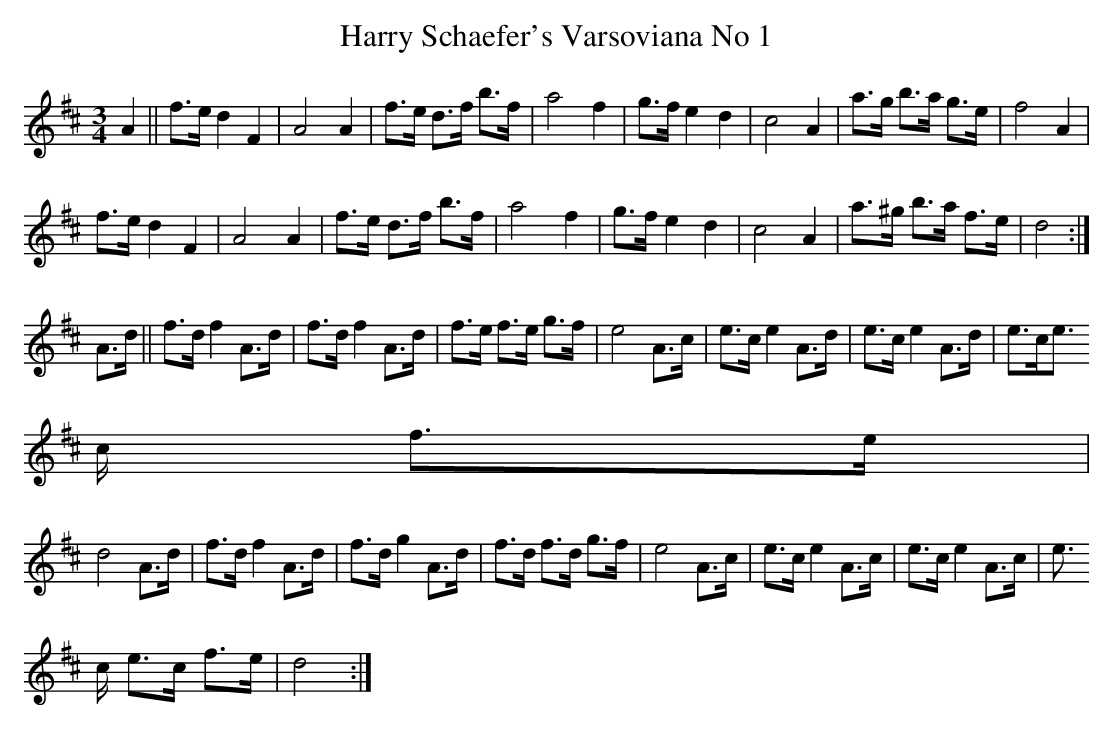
X:1
T:Harry Schaefer's Varsoviana No 1
M:3/4
L:1/8
K:D
A2||f>e d2 F2|A4 A2|f>e d>f b>f|a4 f2|g>f e2 d2|c4 A2|a>g b>a g>e|f4 A2|
f>e d2 F2|A4 A2|f>e d>f b>f|a4 f2|g>f e2 d2|c4 A2|a>^g b>a f>e|d4:|
A>d||f>d f2 A>d|f>d f2 A>d|f>e f>e g>f|e4 A>c|e>c e2 A>d|e>c e2 A>d|e>ce
>c f>e|
d4 A>d|f>d f2 A>d|f>d g2 A>d|f>d f>d g>f|e4 A>c|e>c e2 A>c|e>c e2 A>c|e>
c e>c f>e|d4:|
